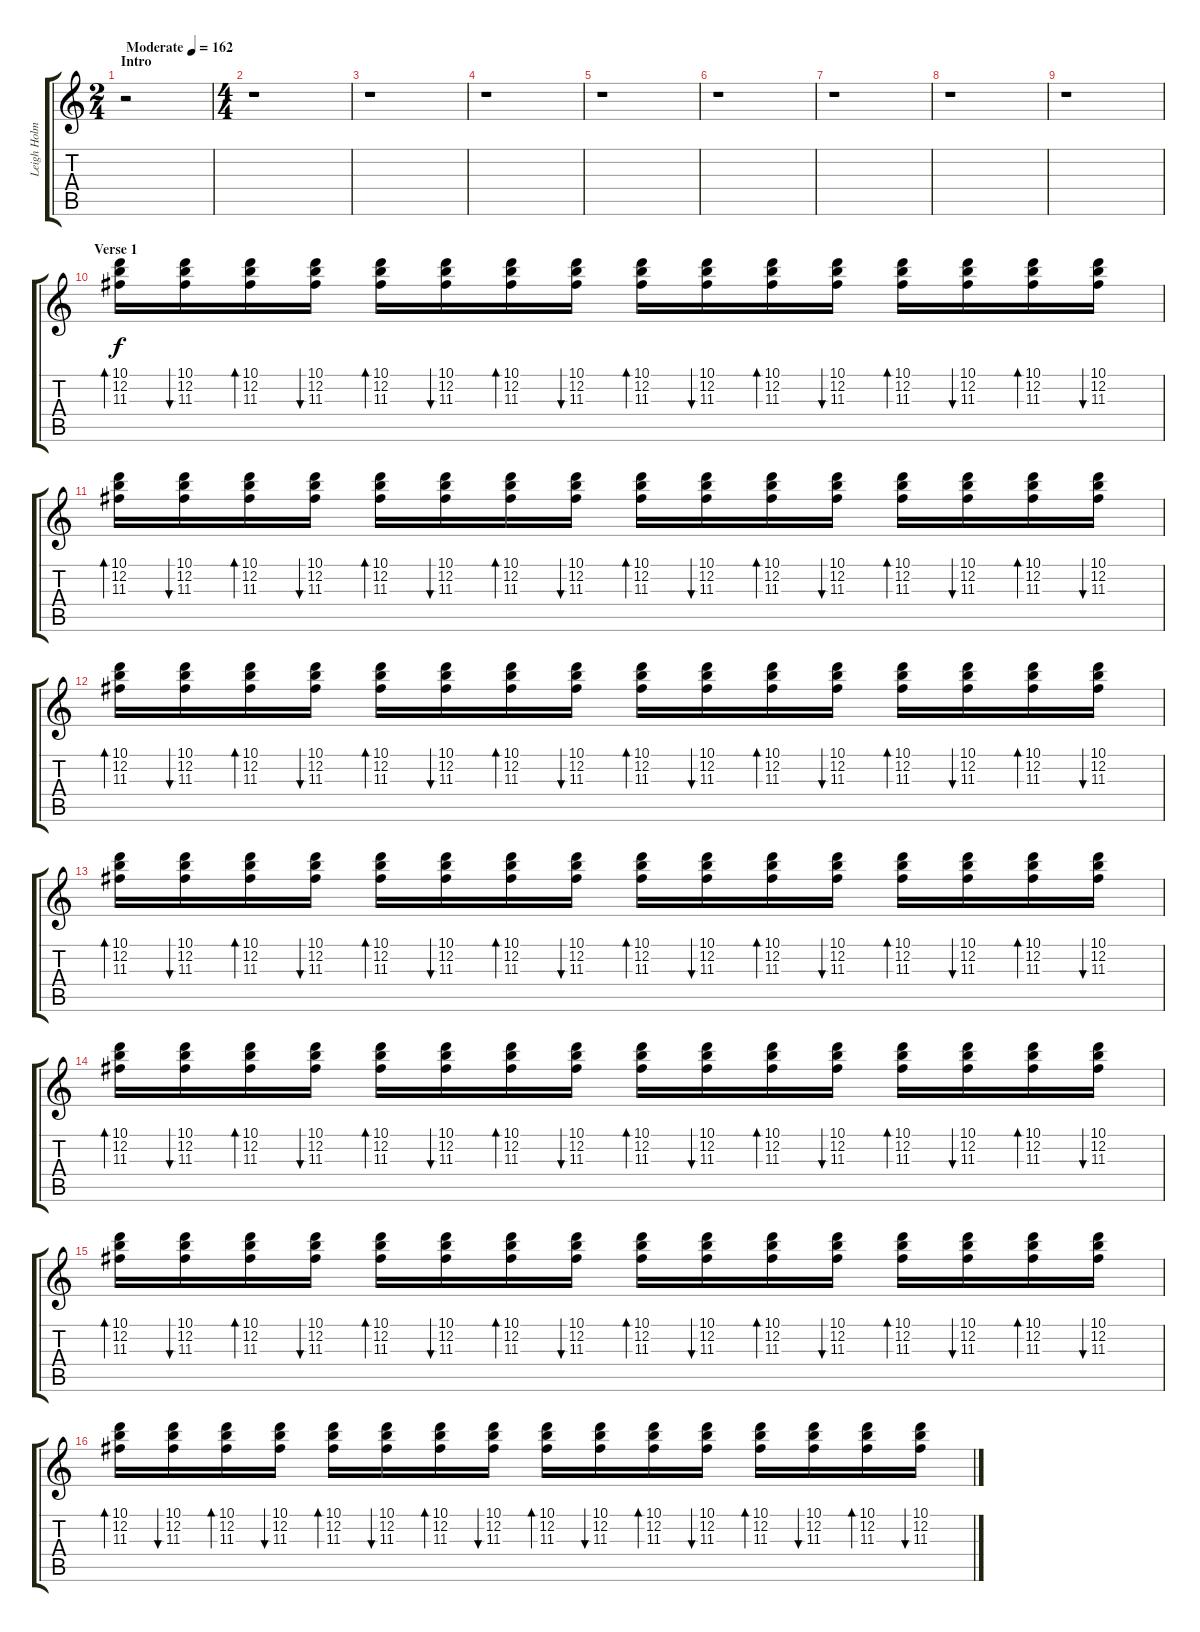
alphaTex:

\track ("Leigh Holmes" "Leigh Holm") {instrument electricguitarjazz}
\staff {score tabs}
\tuning (E4 B3 G3 D3 A2 D2) {hide}
\ts (2 4)
\section ("" "Intro")
\tempo (162 "Moderate")
\clef g2
\ks c
r.2{dy f instrument electricguitarjazz} |
\ts (4 4)
r.1 |
r.1 |
r.1 |
r.1 |
r.1 |
r.1 |
r.1 |
r.1 |
\section ("" "Verse 1")
(10.1 12.2 11.3).16{bd 120} (10.1 12.2 11.3).16{bu 120} (10.1 12.2 11.3).16{bd 120} (10.1 12.2 11.3).16{bu 120} (10.1 12.2 11.3).16{bd 120} (10.1 12.2 11.3).16{bu 120} (10.1 12.2 11.3).16{bd 120} (10.1 12.2 11.3).16{bu 120} (10.1 12.2 11.3).16{bd 120} (10.1 12.2 11.3).16{bu 120} (10.1 12.2 11.3).16{bd 120} (10.1 12.2 11.3).16{bu 120} (10.1 12.2 11.3).16{bd 120} (10.1 12.2 11.3).16{bu 120} (10.1 12.2 11.3).16{bd 120} (10.1 12.2 11.3).16{bu 120} |
(10.1 12.2 11.3).16{bd 120} (10.1 12.2 11.3).16{bu 120} (10.1 12.2 11.3).16{bd 120} (10.1 12.2 11.3).16{bu 120} (10.1 12.2 11.3).16{bd 120} (10.1 12.2 11.3).16{bu 120} (10.1 12.2 11.3).16{bd 120} (10.1 12.2 11.3).16{bu 120} (10.1 12.2 11.3).16{bd 120} (10.1 12.2 11.3).16{bu 120} (10.1 12.2 11.3).16{bd 120} (10.1 12.2 11.3).16{bu 120} (10.1 12.2 11.3).16{bd 120} (10.1 12.2 11.3).16{bu 120} (10.1 12.2 11.3).16{bd 120} (10.1 12.2 11.3).16{bu 120} |
(10.1 12.2 11.3).16{bd 120} (10.1 12.2 11.3).16{bu 120} (10.1 12.2 11.3).16{bd 120} (10.1 12.2 11.3).16{bu 120} (10.1 12.2 11.3).16{bd 120} (10.1 12.2 11.3).16{bu 120} (10.1 12.2 11.3).16{bd 120} (10.1 12.2 11.3).16{bu 120} (10.1 12.2 11.3).16{bd 120} (10.1 12.2 11.3).16{bu 120} (10.1 12.2 11.3).16{bd 120} (10.1 12.2 11.3).16{bu 120} (10.1 12.2 11.3).16{bd 120} (10.1 12.2 11.3).16{bu 120} (10.1 12.2 11.3).16{bd 120} (10.1 12.2 11.3).16{bu 120} |
(10.1 12.2 11.3).16{bd 120} (10.1 12.2 11.3).16{bu 120} (10.1 12.2 11.3).16{bd 120} (10.1 12.2 11.3).16{bu 120} (10.1 12.2 11.3).16{bd 120} (10.1 12.2 11.3).16{bu 120} (10.1 12.2 11.3).16{bd 120} (10.1 12.2 11.3).16{bu 120} (10.1 12.2 11.3).16{bd 120} (10.1 12.2 11.3).16{bu 120} (10.1 12.2 11.3).16{bd 120} (10.1 12.2 11.3).16{bu 120} (10.1 12.2 11.3).16{bd 120} (10.1 12.2 11.3).16{bu 120} (10.1 12.2 11.3).16{bd 120} (10.1 12.2 11.3).16{bu 120} |
(10.1 12.2 11.3).16{bd 120} (10.1 12.2 11.3).16{bu 120} (10.1 12.2 11.3).16{bd 120} (10.1 12.2 11.3).16{bu 120} (10.1 12.2 11.3).16{bd 120} (10.1 12.2 11.3).16{bu 120} (10.1 12.2 11.3).16{bd 120} (10.1 12.2 11.3).16{bu 120} (10.1 12.2 11.3).16{bd 120} (10.1 12.2 11.3).16{bu 120} (10.1 12.2 11.3).16{bd 120} (10.1 12.2 11.3).16{bu 120} (10.1 12.2 11.3).16{bd 120} (10.1 12.2 11.3).16{bu 120} (10.1 12.2 11.3).16{bd 120} (10.1 12.2 11.3).16{bu 120} |
(10.1 12.2 11.3).16{bd 120} (10.1 12.2 11.3).16{bu 120} (10.1 12.2 11.3).16{bd 120} (10.1 12.2 11.3).16{bu 120} (10.1 12.2 11.3).16{bd 120} (10.1 12.2 11.3).16{bu 120} (10.1 12.2 11.3).16{bd 120} (10.1 12.2 11.3).16{bu 120} (10.1 12.2 11.3).16{bd 120} (10.1 12.2 11.3).16{bu 120} (10.1 12.2 11.3).16{bd 120} (10.1 12.2 11.3).16{bu 120} (10.1 12.2 11.3).16{bd 120} (10.1 12.2 11.3).16{bu 120} (10.1 12.2 11.3).16{bd 120} (10.1 12.2 11.3).16{bu 120} |
(10.1 12.2 11.3).16{bd 120} (10.1 12.2 11.3).16{bu 120} (10.1 12.2 11.3).16{bd 120} (10.1 12.2 11.3).16{bu 120} (10.1 12.2 11.3).16{bd 120} (10.1 12.2 11.3).16{bu 120} (10.1 12.2 11.3).16{bd 120} (10.1 12.2 11.3).16{bu 120} (10.1 12.2 11.3).16{bd 120} (10.1 12.2 11.3).16{bu 120} (10.1 12.2 11.3).16{bd 120} (10.1 12.2 11.3).16{bu 120} (10.1 12.2 11.3).16{bd 120} (10.1 12.2 11.3).16{bu 120} (10.1 12.2 11.3).16{bd 120} (10.1 12.2 11.3).16{bu 120}
